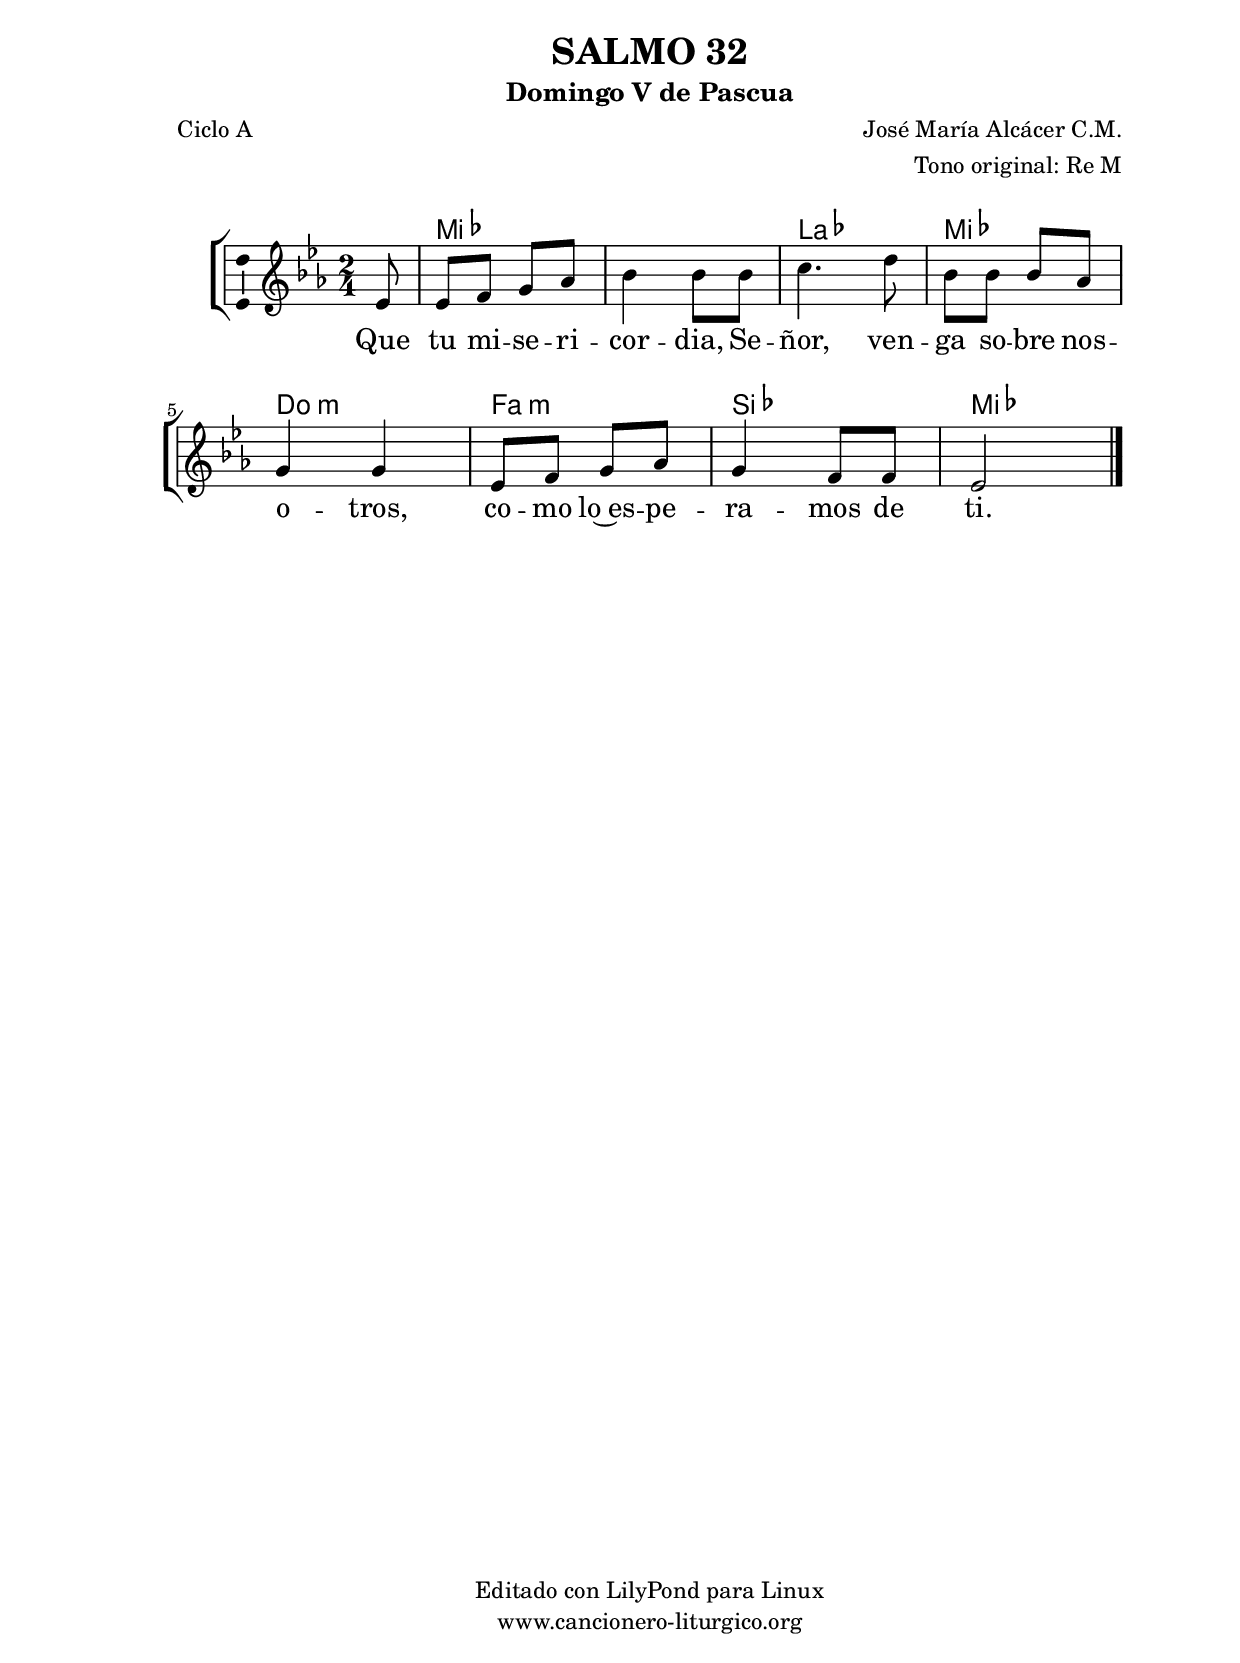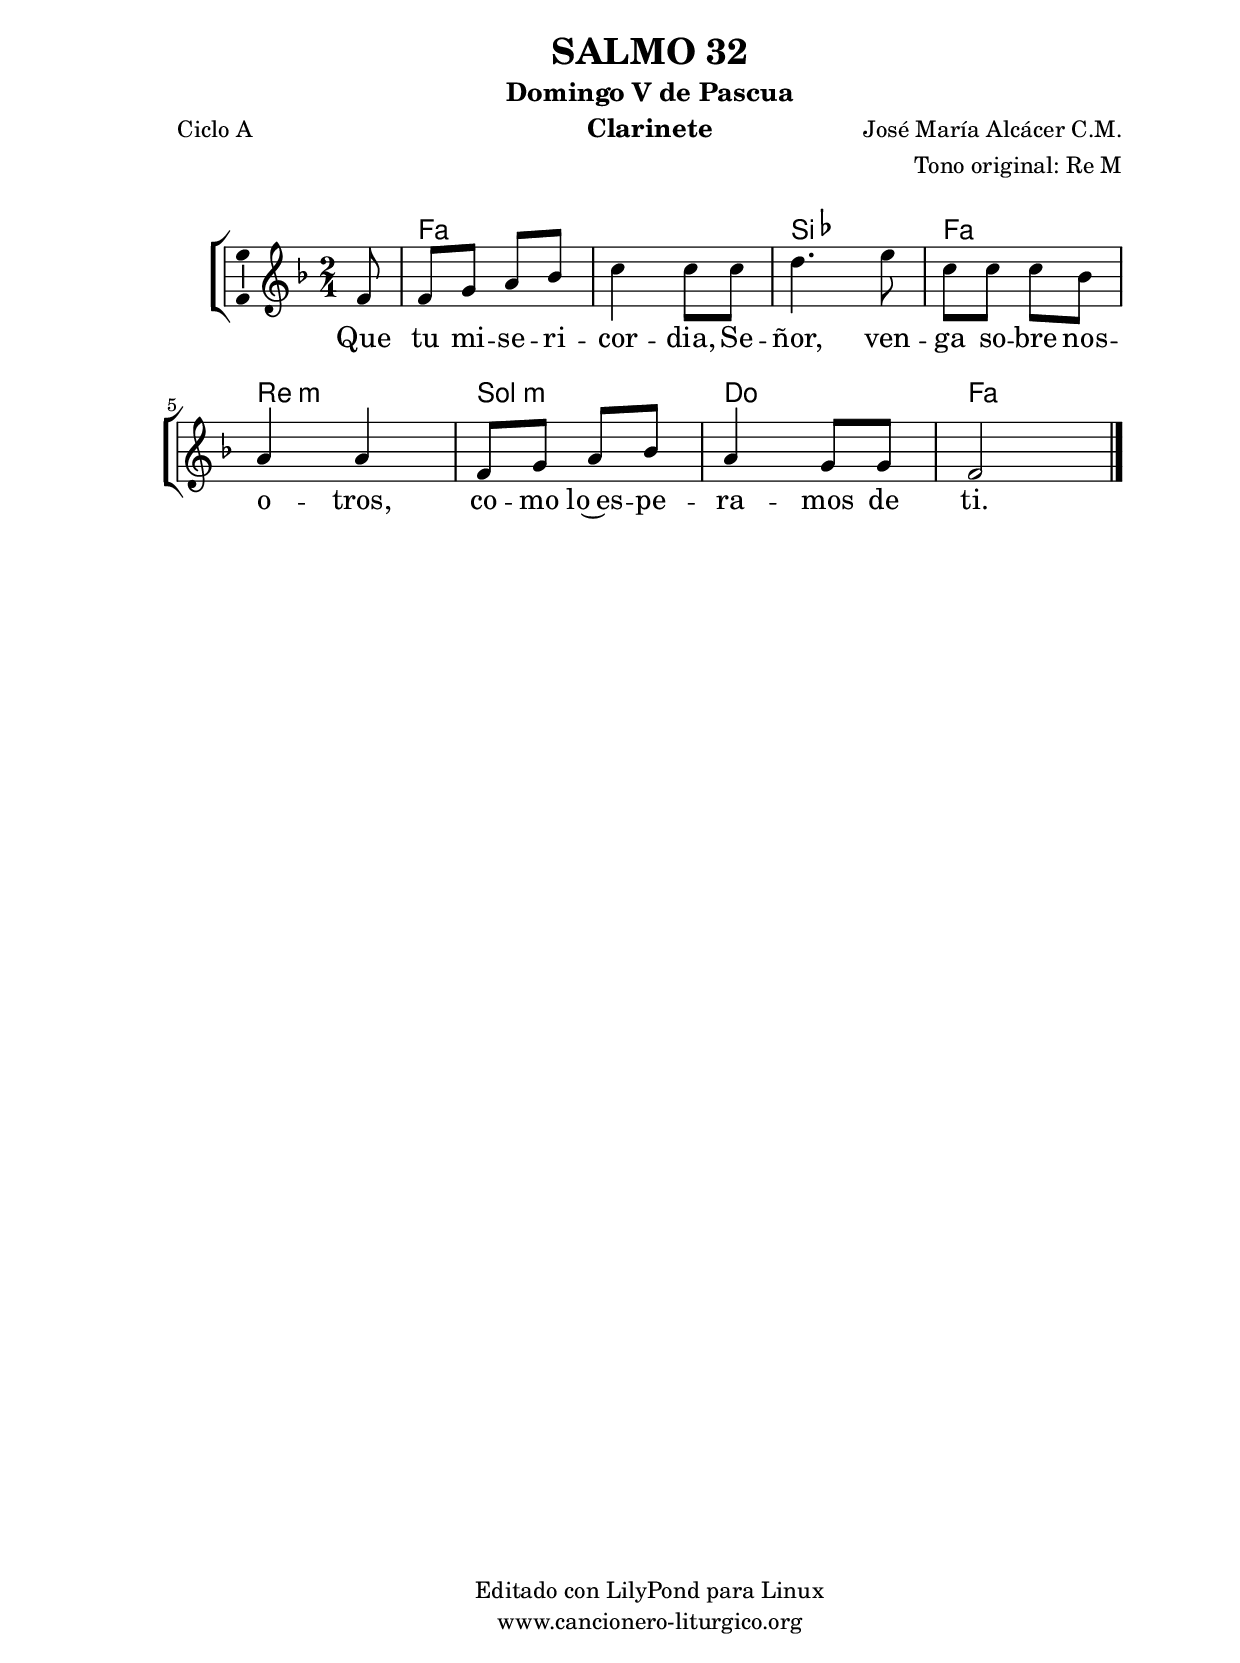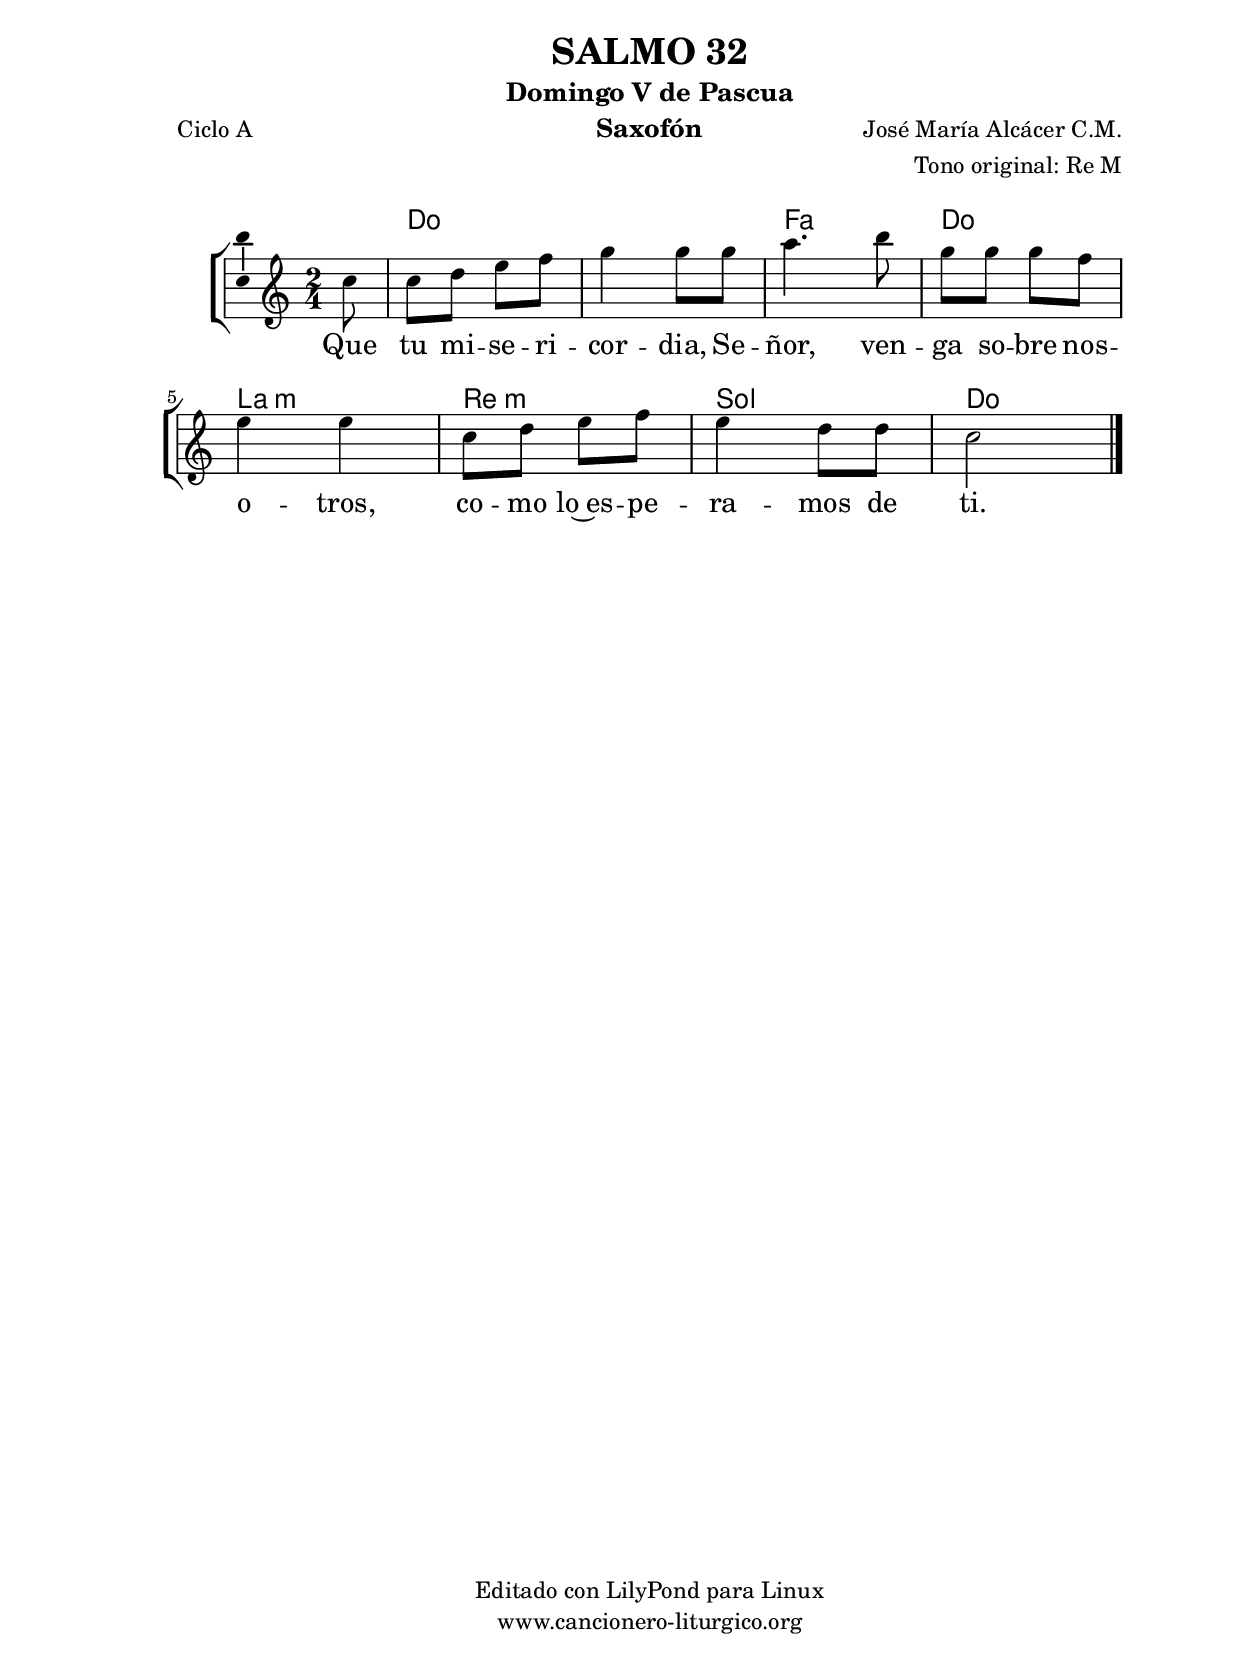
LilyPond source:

%
%para convertir .midi en .wav:
%timidity filename.midi -Ow -o finename.wav
%
%
%Para convertir de .wav a .mp3:
%lame -h -m j filename.wav
%
%
%para escuchar el midi:
%timidity nombrefichero.midi
%


%versión de lilypond para la que se ha escrito esta partitura:
\version "2.16.0"

	%Tamaño papel
	#(set-default-paper-size "a4")
	%Tamaño partitura
	#(set-global-staff-size 20)
	%No responde al pulsar sobre una nota
	#(ly:set-option 'point-and-click #f)

%parámetros del encabezamiento:
\header {
	title = "SALMO 32"
	subtitle = "Domingo V de Pascua"
	composer = "José María Alcácer C.M."
	poet = "Ciclo A"
	meter = ""
	arranger = "Tono original: Re M"
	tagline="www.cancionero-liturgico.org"
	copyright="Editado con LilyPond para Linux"
	}

%parámetros asociados al papel:
\paper  {
	oddHeaderMarkup = \markup {\fill-line { \on-the-fly #not-first-page \fromproperty #'header:title \on-the-fly #not-first-page \fromproperty #'header:composer }}
	evenHeaderMarkup = \markup {\fill-line { \fromproperty #'header:composer \fromproperty #'header:title }}
	#(set-paper-size "a4")
	print-page-number = ##f
	first-page-number = 1
	print-first-page-number = ##f
%	head-separation = 3.0 \cm
	top-margin = 2.0 \cm
	bottom-margin = 0.5\cm
%%%	bottom-margin = -1.0\cm
	left-margin = 3.0 \cm
	line-width = 16.0 \cm 
	indent = 8\mm
	interscoreline = 2.\mm
	between-system-space = 15\mm
%	para que las partituras no llenen la hoja:
	ragged-bottom = ##t
%	idem para la última hoja:
	ragged-last-bottom = ##f
%	para que las partituras llenen el ancho del papel:
	ragged-last = ##f
	after-title-space = 2.5 \cm
%page-count=1
%system-count=1

	%Flexible Vertical Spacing
%	markup-markup-spacing =
%	#'((basic-distance . 15) (minimum-distance . 15) (padding . 3))
	markup-system-spacing =
	#'((basic-distance . 15) (minimum-distance . 15) (padding . 3))
	system-system-spacing =
	#'((basic-distance . 15) (minimum-distance . 15) (padding . 3))
	score-system-spacing =
	#'((basic-distance . 15) (minimum-distance . 15) (padding . 5))
%	top-system-spacing = % header
%	#'((basic-distance . 8) (minimum-distance . 0) (padding . 3))
%	top-markup-spacing =
%	#'((basic-distance . 20) (minimum-distance . 20) (padding . 3))
	last-bottom-spacing = % footer
	#'((basic-distance . 5) (minimum-distance . 5) (padding . 3))
%	score-markup-spacing =
%	#'((basic-distance . 16) (minimum-distance . 13) (padding . 3))

	}


%parámetros que afectan a toda la partitura:
global =  {
	%clave de sol (G):
	\clef G
	%armadura:
	\transpose d ees
	\key d \major
	\tempo 4=76
	\set Score.tempoHideNote = ##t
	}


acordes = {
	\italianChords
	\chordmode {
	\transpose d ees
{

s8
d2 d g d b:m e:m a d

	}
	}
}

melodia = 
	\transpose d ees
{
	\relative c'{
	\time 2/4

\partial8 d8
d8 e fis g
a4 a8 a
b4. cis8
a8 a a g
fis4 fis
d8 e fis g
fis4 e8 e
d2

	\bar "|."
	}
	}


texto = \lyricmode {
Que tu mi -- se -- ri -- cor -- dia, Se -- ñor, ven -- ga so -- bre nos -- o -- tros,
co -- mo lo~es -- pe -- ra -- mos de ti.
	}


acordesStaff = \context ChordNames = acordesStaff <<
	\set chordChanges = ##t
	\acordes
	>>


vozStaff = \context Voice = vozStaff
\with {\consists "Ambitus_engraver"}
<<
%	\set Staff.instrumentName = ""
%	\set Staff.shortInstrumentName = ""
%	\set Staff.midiInstrument = #"clarinet"
%	\set Staff.midiInstrument = #"cello"
%	\set Staff.midiInstrument = #"flute"
	\set Staff.midiInstrument = #"electric guitar (jazz)"
%	\set Staff.midiInstrument = #"english horn"
%	\set Staff.midiInstrument = #"violin"
%	\set Staff.midiInstrument = #"glockenspiel"
	\set Staff.midiMinimumVolume = #0.7
	\set Staff.midiMaximumVolume = #0.9
	\global
	\melodia
	>>


textoStaff = \context Lyrics = textoStaff <<
	\lyricsto vozStaff \texto
	>>

\book {
	\score {
		\context ChoirStaff {
			\override StaffGroup.SystemStartBracket #'collapse-height = #1
			\override Score.SystemStartBar #'collapse-height = #1
			<<
			\acordesStaff
			\vozStaff
			\textoStaff
			>>
			}
		\layout {
	    		\context {
				\Lyrics
				\override LyricText #'font-size = #2
				}
	   		 \context {
				\Score
				%fontSize = #3
				\override StaffSymbol #'staff-space = #(magstep +3)
				%\override Beam #'thickness = #0.55
				%\override SpacingSpanner #'spacing-increment = #1.0
				%\override Slur #'height-limit = #1.5
				}
			}
		}
	\score {
		\unfoldRepeats
		\context ChoirStaff {
			<<
			\acordesStaff
			\vozStaff
			>>
			}
		\midi {
	  		\context {
	  			\Score
				tempoWholesPerMinute = #(ly:make-moment 70 4)
				}
			}
		}
	}

%Partitura para clarinete
#(define output-suffix "C")
\book {
	\header{
		instrument = "Clarinete"
		}
	\score {
		\context ChoirStaff {
			\override StaffGroup.SystemStartBracket #'collapse-height = #1
			\override Score.SystemStartBar #'collapse-height = #1
\transpose c d
			<<
			\acordesStaff
			\vozStaff
			\textoStaff
			>>
			}
		\layout {
	    		\context {
				\Lyrics
				\override LyricText #'font-size = #2
				}
	   		 \context {
				\Score
				%fontSize = #3
				\override StaffSymbol #'staff-space = #(magstep +3)
				%\override Beam #'thickness = #0.55
				%\override SpacingSpanner #'spacing-increment = #1.0
				%\override Slur #'height-limit = #1.5
				}
			}
		}
	}

%Partitura para saxofón
#(define output-suffix "S")
\book {
	\header{
		instrument = "Saxofón"
		}
	\score {
		\context ChoirStaff {
			\override StaffGroup.SystemStartBracket #'collapse-height = #1
			\override Score.SystemStartBar #'collapse-height = #1
\transpose c a
			<<
			\acordesStaff
			\vozStaff
			\textoStaff
			>>
			}
		\layout {
	    		\context {
				\Lyrics
				\override LyricText #'font-size = #2
				}
	   		 \context {
				\Score
				%fontSize = #3
				\override StaffSymbol #'staff-space = #(magstep +3)
				%\override Beam #'thickness = #0.55
				%\override SpacingSpanner #'spacing-increment = #1.0
				%\override Slur #'height-limit = #1.5
				}
			}
		}
	}

